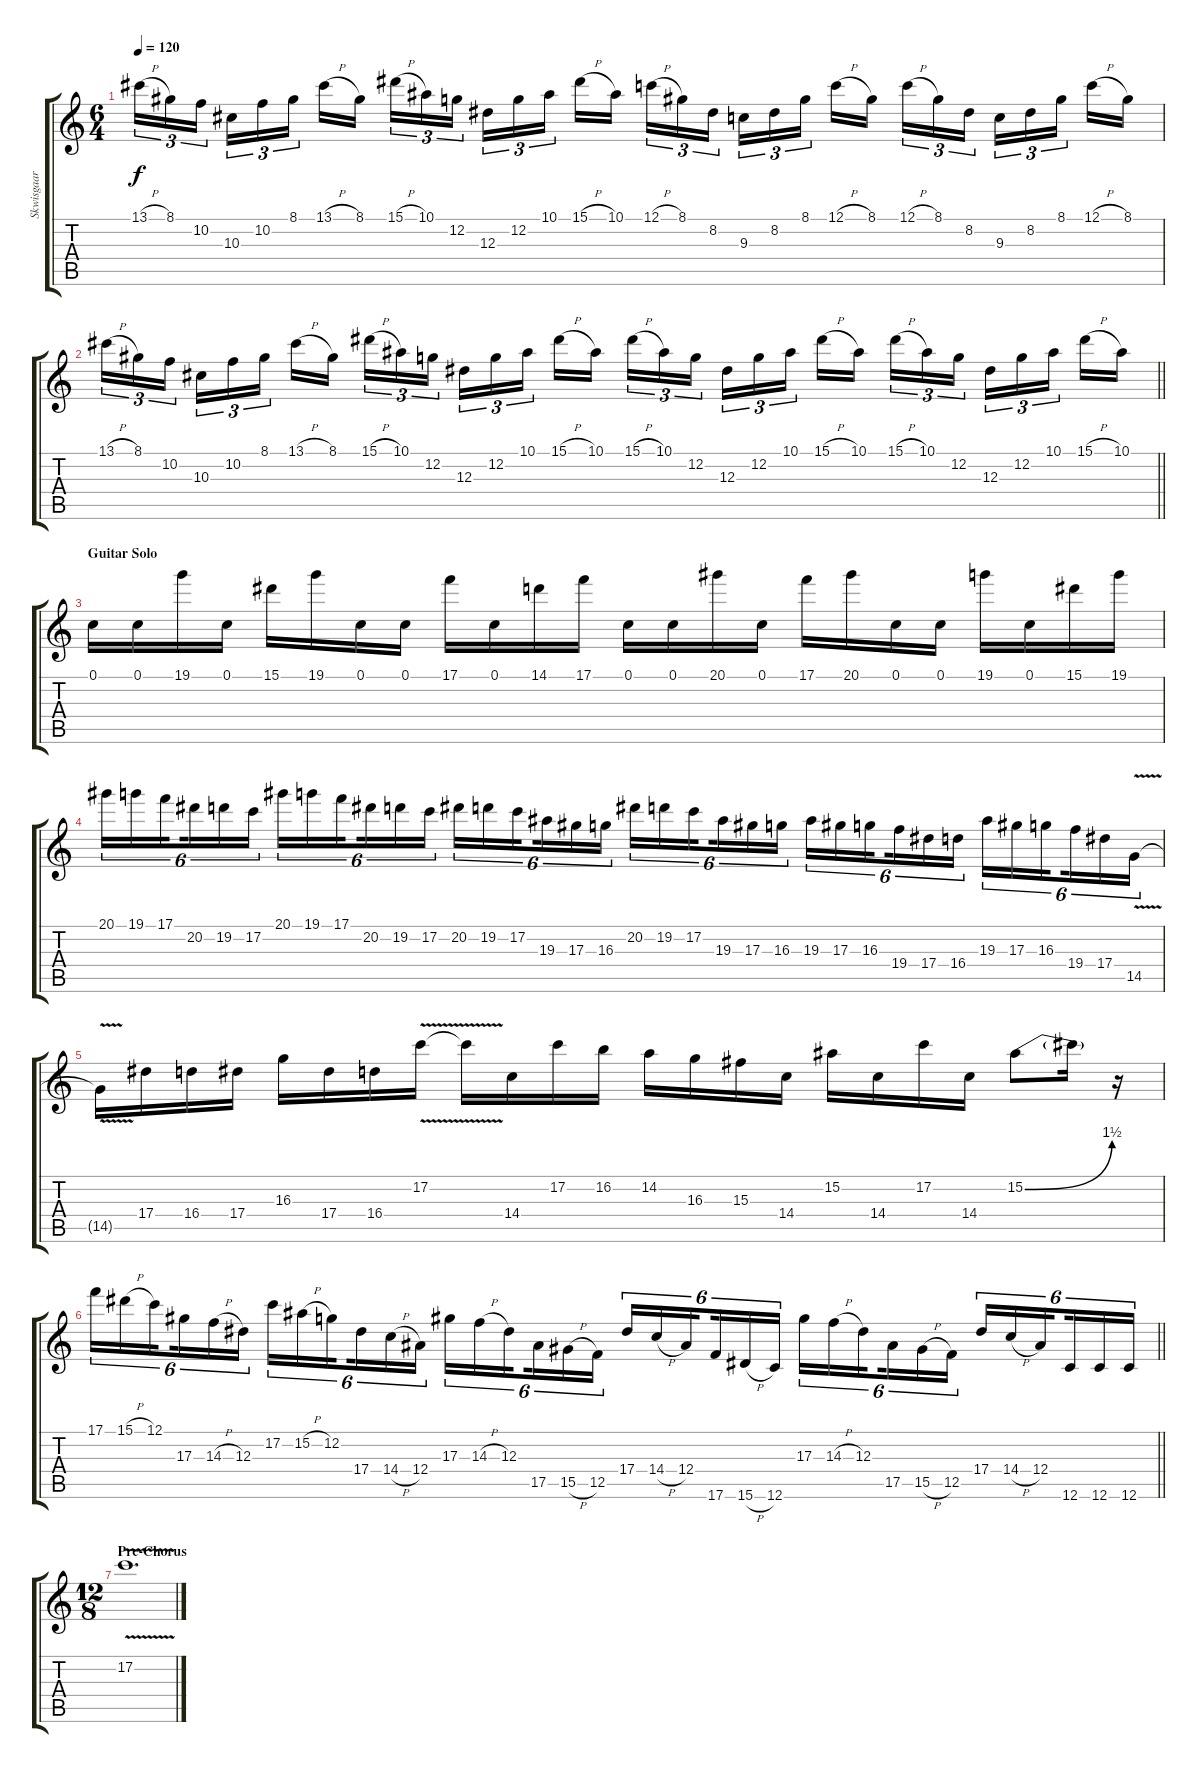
\track ("Skwisgaar Skwigelf (Solo Guitar)" "Skwisgaar ") {instrument distortionguitar}
\staff {score tabs}
\tuning (C4 G3 Eb3 Bb2 F2 C2) {hide}
\ts (6 4)
\tempo 120
\clef g2
\ks c
13.1{h}.16{tu (3 2) dy f} 8.1.16{tu (3 2)} 10.2.16{tu (3 2) beam splitsecondary} 10.3.16{tu (3 2)} 10.2.16{tu (3 2)} 8.1.16{tu (3 2) beam splitsecondary} 13.1{h}.16 8.1.16{beam splitsecondary} 15.1{h}.16{tu (3 2)} 10.1.16{tu (3 2)} 12.2.16{tu (3 2) beam splitsecondary} 12.3.16{tu (3 2)} 12.2.16{tu (3 2)} 10.1.16{tu (3 2) beam splitsecondary} 15.1{h}.16 10.1.16 12.1{h}.16{tu (3 2)} 8.1.16{tu (3 2)} 8.2.16{tu (3 2) beam splitsecondary} 9.3.16{tu (3 2)} 8.2.16{tu (3 2)} 8.1.16{tu (3 2) beam splitsecondary} 12.1{h}.16 8.1.16{beam splitsecondary} 12.1{h}.16{tu (3 2)} 8.1.16{tu (3 2)} 8.2.16{tu (3 2) beam splitsecondary} 9.3.16{tu (3 2)} 8.2.16{tu (3 2)} 8.1.16{tu (3 2) beam splitsecondary} 12.1{h}.16 8.1.16 |
\barLineRight lightlight
13.1{h}.16{tu (3 2)} 8.1.16{tu (3 2)} 10.2.16{tu (3 2) beam splitsecondary} 10.3.16{tu (3 2)} 10.2.16{tu (3 2)} 8.1.16{tu (3 2) beam splitsecondary} 13.1{h}.16 8.1.16{beam splitsecondary} 15.1{h}.16{tu (3 2)} 10.1.16{tu (3 2)} 12.2.16{tu (3 2) beam splitsecondary} 12.3.16{tu (3 2)} 12.2.16{tu (3 2)} 10.1.16{tu (3 2) beam splitsecondary} 15.1{h}.16 10.1.16 15.1{h}.16{tu (3 2)} 10.1.16{tu (3 2)} 12.2.16{tu (3 2) beam splitsecondary} 12.3.16{tu (3 2)} 12.2.16{tu (3 2)} 10.1.16{tu (3 2) beam splitsecondary} 15.1{h}.16 10.1.16{beam splitsecondary} 15.1{h}.16{tu (3 2)} 10.1.16{tu (3 2)} 12.2.16{tu (3 2) beam splitsecondary} 12.3.16{tu (3 2)} 12.2.16{tu (3 2)} 10.1.16{tu (3 2) beam splitsecondary} 15.1{h}.16 10.1.16 |
\section ("" "Guitar Solo")
0.1.16 0.1.16 19.1.16 0.1.16 15.1.16 19.1.16 0.1.16 0.1.16 17.1.16 0.1.16 14.1.16 17.1.16 0.1.16 0.1.16 20.1.16 0.1.16 17.1.16 20.1.16 0.1.16 0.1.16 19.1.16 0.1.16 15.1.16 19.1.16 |
20.1.16{tu (6 4)} 19.1.16{tu (6 4)} 17.1.16{tu (6 4) beam splitsecondary} 20.2.16{tu (6 4)} 19.2.16{tu (6 4)} 17.2.16{tu (6 4) beam splitsecondary} 20.1.16{tu (6 4)} 19.1.16{tu (6 4)} 17.1.16{tu (6 4) beam splitsecondary} 20.2.16{tu (6 4)} 19.2.16{tu (6 4)} 17.2.16{tu (6 4) beam splitsecondary} 20.2.16{tu (6 4)} 19.2.16{tu (6 4)} 17.2.16{tu (6 4) beam splitsecondary} 19.3.16{tu (6 4)} 17.3.16{tu (6 4)} 16.3.16{tu (6 4)} 20.2.16{tu (6 4)} 19.2.16{tu (6 4)} 17.2.16{tu (6 4) beam splitsecondary} 19.3.16{tu (6 4)} 17.3.16{tu (6 4)} 16.3.16{tu (6 4) beam splitsecondary} 19.3.16{tu (6 4)} 17.3.16{tu (6 4)} 16.3.16{tu (6 4) beam splitsecondary} 19.4.16{tu (6 4)} 17.4.16{tu (6 4)} 16.4.16{tu (6 4) beam splitsecondary} 19.3.16{tu (6 4)} 17.3.16{tu (6 4)} 16.3.16{tu (6 4) beam splitsecondary} 19.4.16{tu (6 4)} 17.4.16{tu (6 4)} 14.5{v}.16{tu (6 4)} |
14.5{t}.16 17.4.16 16.4.16 17.4.16 16.3.16 17.4.16 16.4.16 17.2{v}.16 17.2{t}.16 14.4.16 17.2.16 16.2.16 14.2.16 16.3.16 15.3.16 14.4.16 15.2.16 14.4.16 17.2.16 14.4.16 15.2{be (bend 0 0 60 6)}.8 15.2{t}.16 r.16 |
\barLineRight lightlight
17.1.16{tu (6 4)} 15.1{h}.16{tu (6 4)} 12.1.16{tu (6 4) beam splitsecondary} 17.3.16{tu (6 4)} 14.3{h}.16{tu (6 4)} 12.3.16{tu (6 4) beam splitsecondary} 17.2.16{tu (6 4)} 15.2{h}.16{tu (6 4)} 12.2.16{tu (6 4) beam splitsecondary} 17.4.16{tu (6 4)} 14.4{h}.16{tu (6 4)} 12.4.16{tu (6 4) beam splitsecondary} 17.3.16{tu (6 4)} 14.3{h}.16{tu (6 4)} 12.3.16{tu (6 4) beam splitsecondary} 17.5.16{tu (6 4)} 15.5{h}.16{tu (6 4)} 12.5.16{tu (6 4)} 17.4.16{tu (6 4)} 14.4{h}.16{tu (6 4)} 12.4.16{tu (6 4) beam splitsecondary} 17.6.16{tu (6 4)} 15.6{h}.16{tu (6 4)} 12.6.16{tu (6 4) beam splitsecondary} 17.3.16{tu (6 4)} 14.3{h}.16{tu (6 4)} 12.3.16{tu (6 4) beam splitsecondary} 17.5.16{tu (6 4)} 15.5{h}.16{tu (6 4)} 12.5.16{tu (6 4) beam splitsecondary} 17.4.16{tu (6 4)} 14.4{h}.16{tu (6 4)} 12.4.16{tu (6 4) beam splitsecondary} 12.6.16{tu (6 4)} 12.6.16{tu (6 4)} 12.6.16{tu (6 4)} |
\ts (12 8)
\section ("" "Pre-Chorus")
17.2{v}.1{d volume 3}
